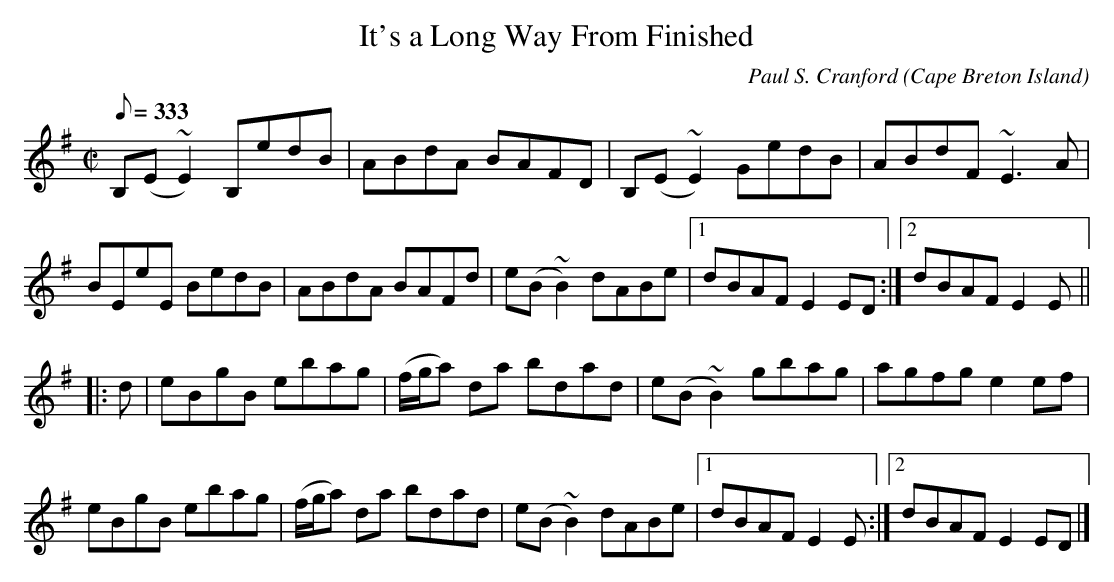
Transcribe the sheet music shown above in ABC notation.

X:1
T:It's a Long Way From Finished
C:Paul S. Cranford
O:Cape Breton Island
L:1/8
Q:333
M:C|
K:EAeo
B,(E ~E2) B,edB|ABdA BAFD|B,(E ~E2) GedB|ABdF ~E3 A|
BEeE BedB|ABdA BAFd|e(B ~B2) dABe|1dBAF E2 ED:|2dBAF E2 E||
|:d|eBgB ebag|(f/g/a) da bdad|e(B ~B2) gbag|agfg e2 ef|
eBgB ebag|(f/g/a) da bdad|e(B ~B2) dABe|1dBAF E2 E:|2dBAF E2 ED|]
